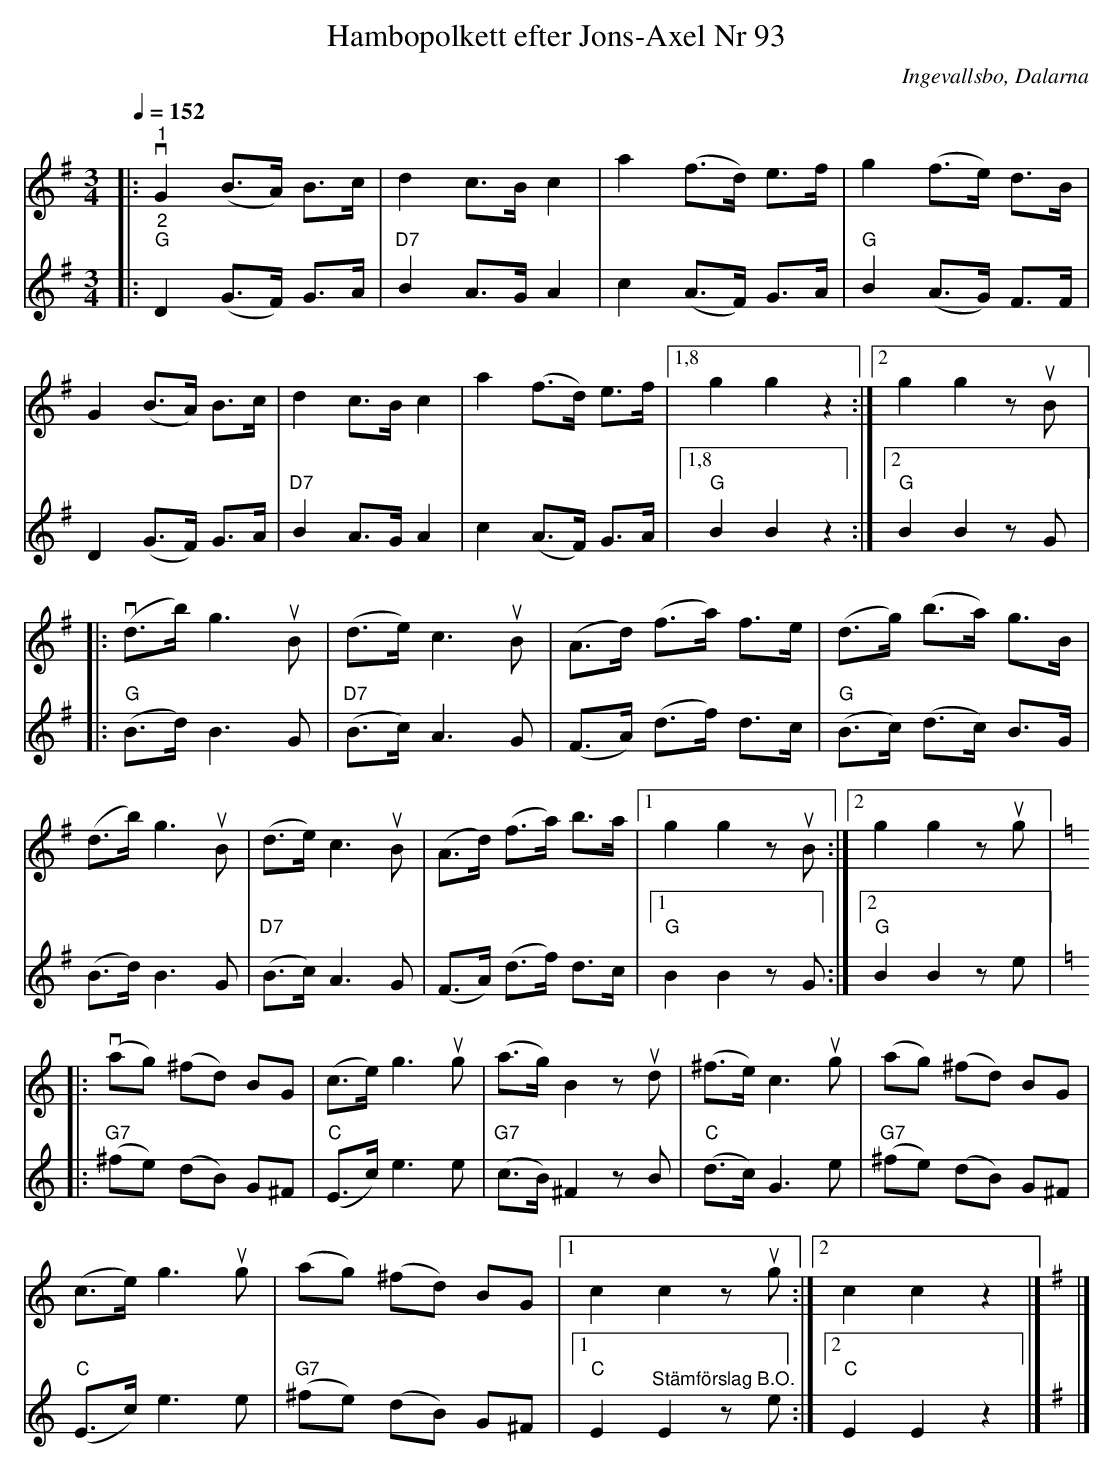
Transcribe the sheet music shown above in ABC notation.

X:1
T:Hambopolkett efter Jons-Axel Nr 93
O:Ingevallsbo, Dalarna
L:1/8
Q:1/4=152
M:3/4
K:G
V:1
|:"^1"v G2 (B>A) B>c | d2 c>B c2 | a2 (f>d) e>f | g2 (f>e) d>B |
G2 (B>A) B>c | d2 c>B c2 | a2 (f>d) e>f |1,8 g2 g2 z2 :|2 g2 g2 zu B |:v
(d>b) g3u B | (d>e) c3u B | (A>d) (f>a) f>e | (d>g) (b>a) g>B |
(d>b) g3u B | (d>e) c3u B | (A>d) (f>a) b>a |1 g2 g2 zu B :|2 g2 g2 zu g |:
[K:C]v (ag) (^fd) BG | (c>e) g3u g | (a>g) B2 zu d | (^f>e) c3u g | (ag) (^fd) BG |
(c>e) g3u g | (ag) (^fd) BG |1 c2 c2 zu g :|2 c2 c2 z2 |][K:G] |]
V:2
|:"^2""G" D2 (G>F) G>A |"D7" B2 A>G A2 | c2 (A>F) G>A |"G" B2 (A>G) F>F | D2 (G>F) G>A |
"D7" B2 A>G A2 | c2 (A>F) G>A |1,8"G" B2 B2 z2 :|2"G" B2 B2 z G |:"G" (B>d) B3 G |
"D7" (B>c) A3 G | (F>A) (d>f) d>c |"G" (B>c) (d>c) B>G | (B>d) B3 G |"D7" (B>c) A3 G |
(F>A) (d>f) d>c |1"G" B2 B2 z G :|2"G" B2 B2 z e |:[K:C]"G7" (^fe) (dB) G^F |"C" (E>c) e3 e |
"G7" (c>B) ^F2 z B |"C" (d>c) G3 e | "G7" (^fe) (dB) G^F |"C" (E>c) e3 e | "G7" (^fe) (dB) G^F |1 "C" E2"^Stämförslag B.O." E2 z e :|2 "C" E2 E2 z2 |][K:G] |]
